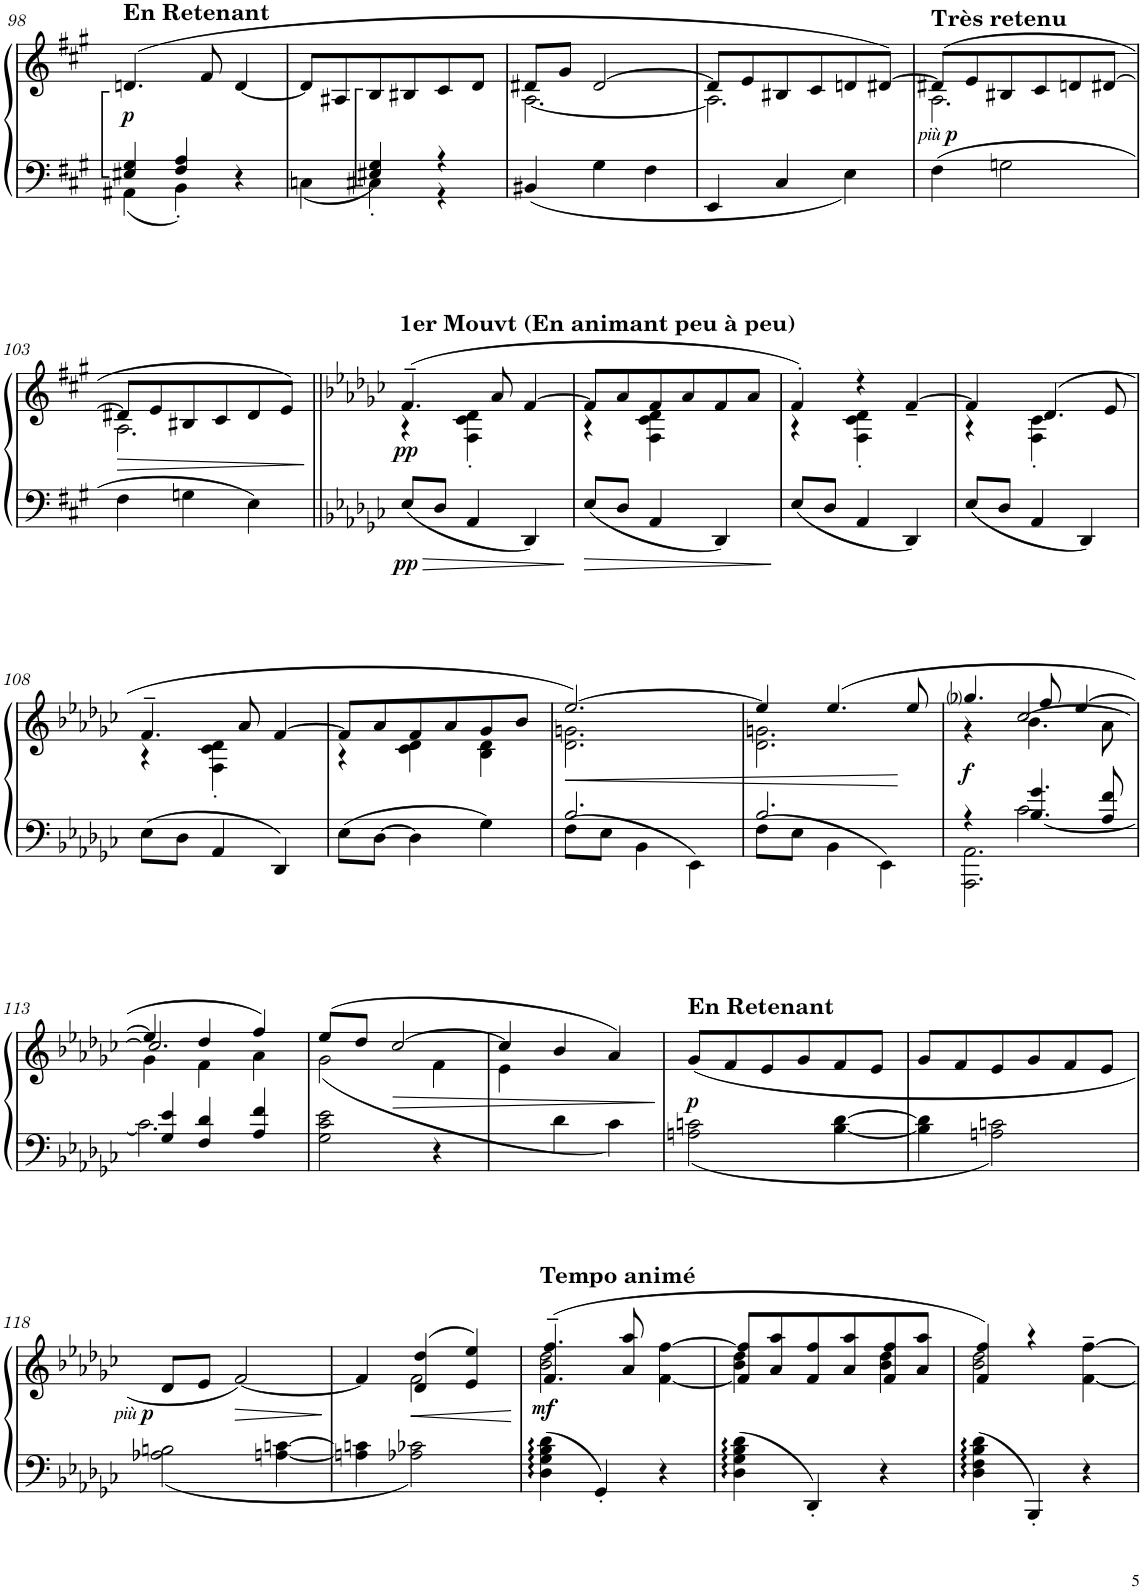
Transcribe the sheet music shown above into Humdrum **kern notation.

**kern	**kern	**dynam
*part1	*part1	*part1
*staff2	*staff1	*staff1/2
*I"Piano	*	*
*I'Pno.	*	*
!!LO:PB:g=z
*clefF4	*clefG2	*
*k[f#c#g#]	*k[f#c#g#]	*
*M3/4	*M3/4	*
=98	=98	=98
*^	*	*
!	!	!LO:TX:a:B:t=En Retenant	!
!	!	!	!LO:DY:b
4E#X/ 4G#/	4AA#X\	(4.dn/	p
4F#/ 4A/	4BB'\	.	.
.	.	8f#/	.
4r	4ryy	[4d/	.
=99	=99	=99	=99
4Cn\	4ryy	8d/L]	.
.	.	8A#X/	.
4E#X/ 4G#/	4C#X'\	8B/	.
.	.	8B#X/	.
4r	4r	8c#/	.
.	.	8d/J	.
*v	*v	*	*
=100	=100	=100
*	*^	*
4BB#X/	8d#X/L	[2.A\	.
.	8g#/J	.	.
4G#\	[>2d#/	.	.
4F#\	.	.	.
=101	=101	=101	=101
4EE/	8d#/L]	2.A\]	.
.	8e/	.	.
4C#/	8B#X/	.	.
.	8c#/	.	.
4E\	8dn/	.	.
.	[8d#X/J)	.	.
=102	=102	=102	=102
!	!LO:TX:a:B:t=Très retenu	!	!
!	!	!	!LO:DY:b
!	!	!	!LO:DY:n=1:b
4F#\	(8d#X/L]	2.A\	other-dynamics p
.	8e/	.	.
2Gn\	8B#X/	.	.
.	8c#/	.	.
.	8dn/	.	.
.	[8d#X/J	.	.
!!LO:LB:g=z	!!
=103	=103	=103	=103
!	!	!	!LO:HP:b
4F#\	8d#X/L]	2.A\	>
.	8e/	.	.
4Gn\	8B#X/	.	.
.	8c#/	.	.
4E\	8d#/	.	.
.	8e/J)	.	.
=104||	=104||	=104||	=104||
*k[b-e-a-d-g-c-]	*k[b-e-a-d-g-c-]	*	*
!	!LO:TX:a:B:t=1er Mouvt (En animant peu à peu)	!	!
!	!	!	!LO:DY:b=2
!	!	!	!LO:DY:n=1:b
8E-/L	(4.f~>/	4r	pp pp
8D-/J	.	.	.
4AA-/	.	4F\' 4c-\' 4d-\'	.
.	8a-/	.	.
4DD-/	[4f/	4ryy	.
*	*v	*v	*
.	.	]
=105	=105	=105
!	!	!LO:HP:b=2
*	*^	*
8E-/L	8f/L]	4r	>
8D-/J	8a-/	.	.
4AA-/	8f/	4F\ 4c-\ 4d-\	.
.	8a-/	.	.
4DD-/	8f/	4ryy	.
.	8a-/J	.	.
=106	=106	=106	=106
8E-/L	4f'/)	4r	.
8D-/J	.	.	.
4AA-/	4r	4F\' 4c-\' 4d-\'	.
4DD-/	[4f~/	4ryy	.
=107	=107	=107	=107
8E-/L	4f/]	4r	.
8D-/J	.	.	.
4AA-/	(4.d-/	4F\' 4c-\'	.
4DD-/	.	4ryy	.
.	8e-/	.	.
!!LO:LB:g=z	!!
=108	=108	=108	=108
8E-\L	4.f~>/	4r	.
8D-\J	.	.	.
4AA-/	.	4F\' 4c-\' 4d-\'	.
.	8a-/	.	.
4DD-/	[4f/	4ryy	.
=109	=109	=109	=109
8E-\L	8f/L]	4r	.
[8D-\J	8a-/	.	.
4D-\]	8f/	4c-\ 4d-\	.
.	8a-/	.	.
4G-\	8g-/	4B-\ 4d-\	.
.	8b-/J	.	.
=110	=110	=110	=110
*^	*	*	*
!	!	!	!	!LO:HP:b
8F\L	2.B-/	[2.ee-/)	2.d-\ 2.gn\	<
8E-\J	.	.	.	.
4BB-\	.	.	.	.
4EE-\	.	.	.	.
=111	=111	=111	=111	=111
8F\L	2.B-/	4ee-/]	2.d-\ 2.gn\	.
8E-\J	.	.	.	.
4BB-\	.	(4.ee-/	.	.
4EE-\	.	.	.	.
.	.	8ee-/	.	]
=112	=112	=112	=112	=112
*	*^	*	*^	*
!	!	!	!	!	!	!LO:DY:b
4r	4ryy	2.AAA-\ 2.AA-\	4.gg-i/	4r	4ryy	f
4.B-/ 4.g-/	[2c-\	.	.	[>2cc-/	4.b-\	.
.	.	.	8ff/	.	.	.
.	.	.	[4ee-/	.	.	.
8A-/ 8f/	.	.	.	.	8a-\	.
*	*v	*v	*	*	*	*
!!LO:LB:g=z	!!	!!
=113	=113	=113	=113	=113	=113
4G-/ 4e-/	2.c-\]	4ee-/]	2.cc-/]	4g-\	.
4F/ 4d-/	.	4dd-/	.	4f\	.
4A-/ 4f/	.	4ff/)	.	4a-\	.
*v	*v	*	*	*	*
*	*	*v	*v	*
=114	=114	=114	=114
2G-\ 2c-\ 2e-\	(8ee-/L	(2g-\	.
.	8dd-/J	.	.
!	!	!	!LO:HP:b
.	[2cc-/	.	>
4r	.	4f\	.
=115	=115	=115	=115
*^	*	*	*
4ryy	2.ryy	4cc-/]	4e-\	.
4d-\	.	4b-/	2ryy	.
4c-\)	.	4a-/)	.	.
*v	*v	*	*	*
*	*v	*v	*
.	.	[
=116	=116	=116
!	!LO:TX:a:B:t=En Retenant	!
!	!	!LO:DY:b
2An\ 2cn\	(8g-/L	p
.	8f/	.
.	8e-/	.
.	8g-/	.
[4B-\ [4d-\	8f/	.
.	8e-/J	.
=117	=117	=117
4B-\] 4d-\]	8g-/L	.
.	8f/	.
2An\ 2cn\	8e-/	.
.	8g-/	.
.	8f/	.
.	8e-/J	.
!!LO:LB:g=z
=118	=118	=118
!	!	!LO:DY:b
!	!	!LO:DY:n=1:b
2A-X\ 2Bn\	8d-/L	other-dynamics p
.	8e-/J	.
!	!	!LO:HP:b
.	[<2f/)	>
[4An\ [4cn\	.	.
.	.	]
=119	=119	=119
*	*^	*
4An\] 4cn\]	4f/]	4ryy	.
2A-X\ 2c-X\	(4d-/ 4dd-/	2f\	.
.	4e-/ 4ee-/)	.	.
*	*v	*v	*
.	.	]
=120	=120	=120
*	*^	*
!	!LO:TX:a:B:t=Tempo animé	!	!
!	!	!	!LO:DY:b
4D-\ 4G-\ 4B-\ 4d-\	(4.f/~ 4.ff/~	2b-\ 2dd-\	mf
4GG-'/	.	.	.
.	8a-/ 8aa-/	.	.
4r	[<4f\ [4ff\	4ryy	.
=121	=121	=121	=121
4D-\ 4G-\ 4B-\ 4d-\	8f/] 8ff/]L	4b-\ 4dd-\	.
.	8a-/ 8aa-/	.	.
4DD-'/	8f/ 8ff/	4ryy	.
.	8a-/ 8aa-/	.	.
4r	8f/ 8ff/	4b-\ 4dd-\	.
.	8a-/ 8aa-/J	.	.
=122	=122	=122	=122
4D-\ 4F\ 4B-\ 4d-\	4f/ 4ff/)	2b-\ 2dd-\	.
4BBB-'/	4r	.	.
4r	[<4f\~ [4ff\~	4ryy	.
*	*v	*v	*
=	=	=
*-	*-	*-
